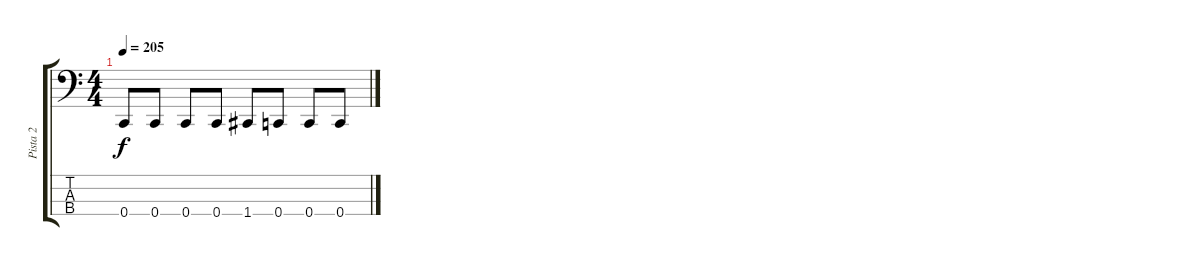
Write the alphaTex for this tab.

\track ("Pista 2" "Pista 2") {instrument acousticguitarsteel}
\staff {score tabs}
\tuning (F2 C2 G1 C1) {hide}
\ts (4 4)
\tempo 205
\clef f4
\ks c
0.4.8{dy f} 0.4.8 0.4.8 0.4.8 1.4.8 0.4.8 0.4.8 0.4.8
